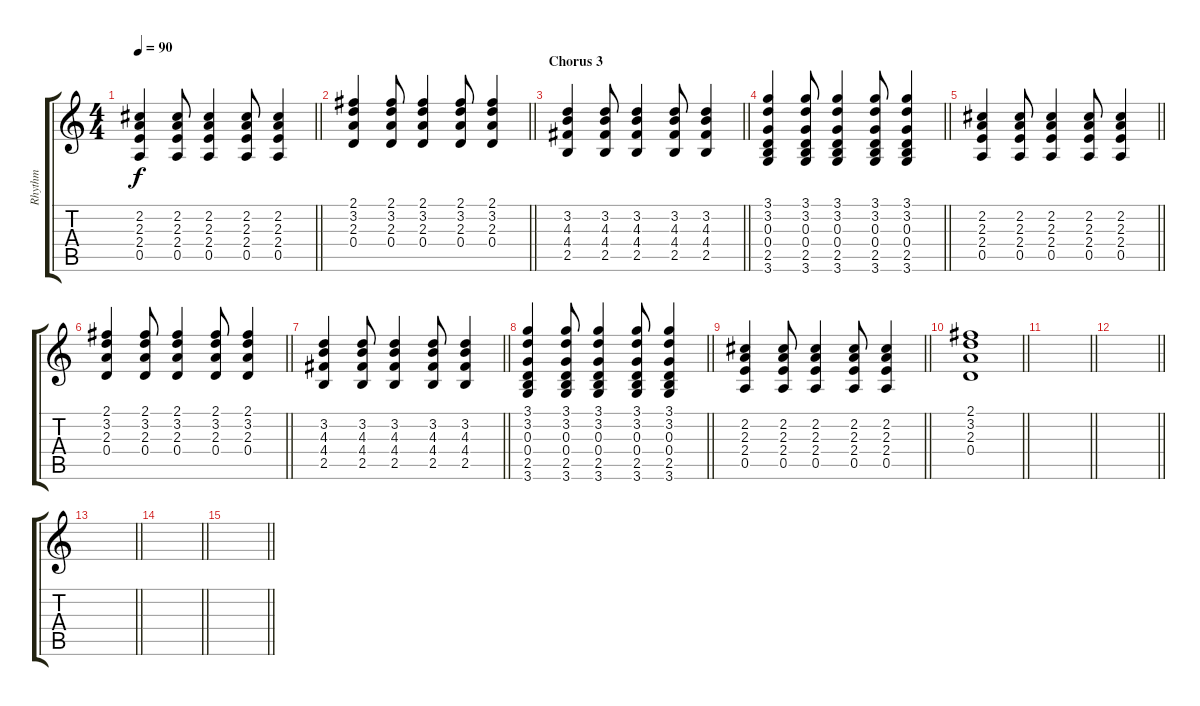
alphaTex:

\track ("Rhythm" "Rhythm") {instrument acousticguitarsteel}
\staff {score tabs}
\tuning (E4 B3 G3 D3 A2 E2) {hide}
\ts (4 4)
\tempo 90
\clef g2
\barLineRight lightlight
\ks c
(2.2 2.3 2.4 0.5).4{dy f} (2.2 2.3 2.4 0.5).8 (2.2 2.3 2.4 0.5).4 (2.2 2.3 2.4 0.5).8 (2.2 2.3 2.4 0.5).4 |
\barLineRight lightlight
(2.1 3.2 2.3 0.4).4 (2.1 3.2 2.3 0.4).8 (2.1 3.2 2.3 0.4).4 (2.1 3.2 2.3 0.4).8 (2.1 3.2 2.3 0.4).4 |
\section ("" "Chorus 3")
\barLineRight lightlight
(3.2 4.3 4.4 2.5).4 (3.2 4.3 4.4 2.5).8 (3.2 4.3 4.4 2.5).4 (3.2 4.3 4.4 2.5).8 (3.2 4.3 4.4 2.5).4 |
\barLineRight lightlight
(3.1 3.2 0.3 0.4 2.5 3.6).4 (3.1 3.2 0.3 0.4 2.5 3.6).8 (3.1 3.2 0.3 0.4 2.5 3.6).4 (3.1 3.2 0.3 0.4 2.5 3.6).8 (3.1 3.2 0.3 0.4 2.5 3.6).4 |
\barLineRight lightlight
(2.2 2.3 2.4 0.5).4 (2.2 2.3 2.4 0.5).8 (2.2 2.3 2.4 0.5).4 (2.2 2.3 2.4 0.5).8 (2.2 2.3 2.4 0.5).4 |
\barLineRight lightlight
(2.1 3.2 2.3 0.4).4 (2.1 3.2 2.3 0.4).8 (2.1 3.2 2.3 0.4).4 (2.1 3.2 2.3 0.4).8 (2.1 3.2 2.3 0.4).4 |
\barLineRight lightlight
(3.2 4.3 4.4 2.5).4 (3.2 4.3 4.4 2.5).8 (3.2 4.3 4.4 2.5).4 (3.2 4.3 4.4 2.5).8 (3.2 4.3 4.4 2.5).4 |
\barLineRight lightlight
(3.1 3.2 0.3 0.4 2.5 3.6).4 (3.1 3.2 0.3 0.4 2.5 3.6).8 (3.1 3.2 0.3 0.4 2.5 3.6).4 (3.1 3.2 0.3 0.4 2.5 3.6).8 (3.1 3.2 0.3 0.4 2.5 3.6).4 |
\barLineRight lightlight
(2.2 2.3 2.4 0.5).4 (2.2 2.3 2.4 0.5).8 (2.2 2.3 2.4 0.5).4 (2.2 2.3 2.4 0.5).8 (2.2 2.3 2.4 0.5).4 |
\barLineRight lightlight
(2.1 3.2 2.3 0.4).1 |
\barLineRight lightlight
|
\barLineRight lightlight
|
\barLineRight lightlight
|
\barLineRight lightlight
|
\barLineRight lightlight
